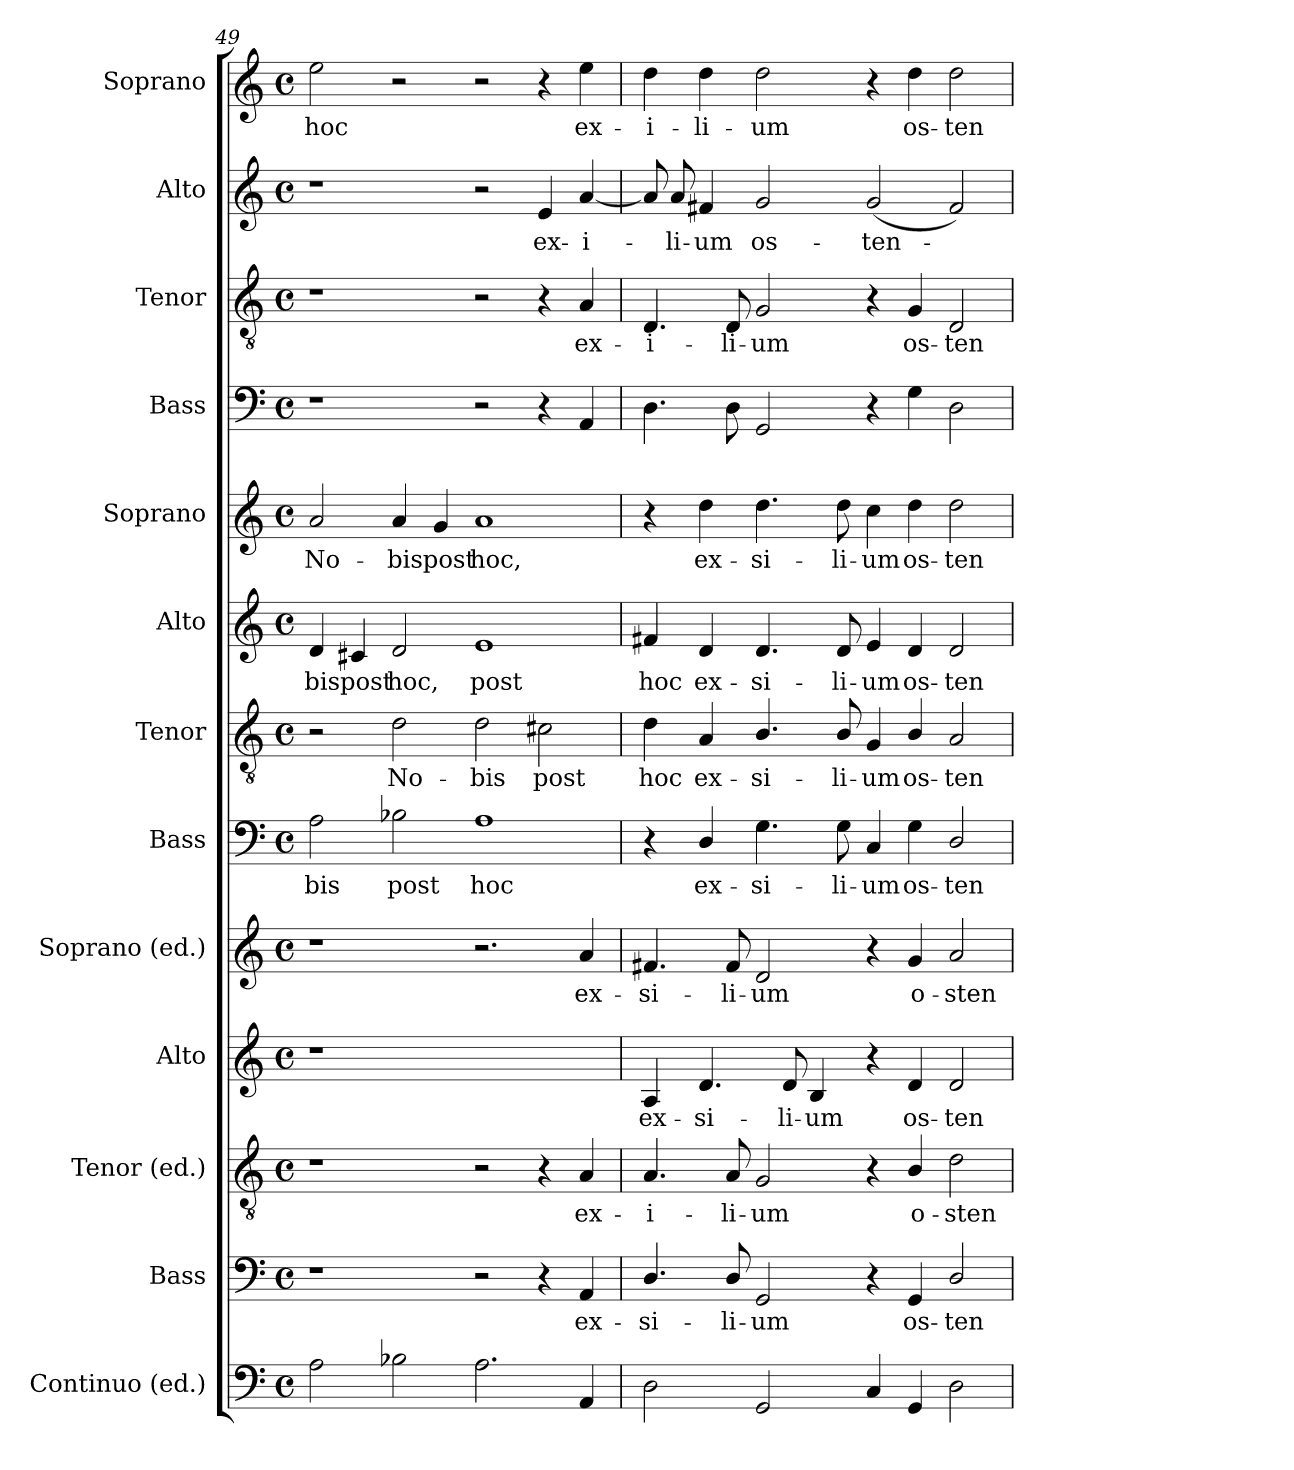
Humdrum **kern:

**kern	**kern	**text	**kern	**text	**kern	**text	**kern	**text	**kern	**text	**kern	**text	**kern	**text	**kern	**text	**kern	**kern	**text	**kern	**text	**kern	**text
*part13	*part12	*part12	*part11	*part11	*part10	*part10	*part9	*part9	*part8	*part8	*part7	*part7	*part6	*part6	*part5	*part5	*part4	*part3	*part3	*part2	*part2	*part1	*part1
*staff13	*staff12	*staff12	*staff11	*staff11	*staff10	*staff10	*staff9	*staff9	*staff8	*staff8	*staff7	*staff7	*staff6	*staff6	*staff5	*staff5	*staff4	*staff3	*staff3	*staff2	*staff2	*staff1	*staff1
*I"Continuo (ed.)	*I"Bass	*	*I"Tenor (ed.)	*	*I"Alto	*	*I"Soprano (ed.)	*	*I"Bass	*	*I"Tenor	*	*I"Alto	*	*I"Soprano	*	*I"Bass	*I"Tenor	*	*I"Alto	*	*I"Soprano	*
*I'Cont.	*I'B.	*	*I'T.	*	*I'A.	*	*I'S.	*	*I'B.	*	*I'T.	*	*I'A.	*	*I'S.	*	*I'B.	*I'T.	*	*I'A.	*	*I'S.	*
*clefF4	*clefF4	*	*clefGv2	*	*clefG2	*	*clefG2	*	*clefF4	*	*clefGv2	*	*clefG2	*	*clefG2	*	*clefF4	*clefGv2	*	*clefG2	*	*clefG2	*
*	*	*	*	*	*	*	*	*	*	*	*ITrd7c12	*	*	*	*	*	*	*ITrd7c12	*	*	*	*	*
*k[]	*k[]	*	*k[]	*	*k[]	*	*k[]	*	*k[]	*	*k[]	*	*k[]	*	*k[]	*	*k[]	*k[]	*	*k[]	*	*k[]	*
*C:	*C:	*	*C:	*	*C:	*	*C:	*	*C:	*	*C:	*	*C:	*	*C:	*	*C:	*C:	*	*C:	*	*C:	*
*M4/4	*M4/4	*	*M4/4	*	*M4/4	*	*M4/4	*	*M4/4	*	*M4/4	*	*M4/4	*	*M4/4	*	*M4/4	*M4/4	*	*M4/4	*	*M4/4	*
*met(c)	*met(c)	*	*met(c)	*	*met(c)	*	*met(c)	*	*met(c)	*	*met(c)	*	*met(c)	*	*met(c)	*	*met(c)	*met(c)	*	*met(c)	*	*met(c)	*
=49	=49	=49	=49	=49	=49	=49	=49	=49	=49	=49	=49	=49	=49	=49	=49	=49	=49	=49	=49	=49	=49	=49	=49
!	!	!	!	!	!LO:N:vis=1	!	!	!	!	!	!	!	!	!	!	!	!	!	!	!	!	!	!
!	!	!	!	!	!	!	!	!	!	!LO:LY:b:color=#000000	!	!	!	!	!	!	!	!	!	!	!	!	!
!	!	!	!	!	!	!	!	!	!	!	!	!	!	!LO:LY:b:color=#000000	!	!	!	!	!	!	!	!	!
!	!	!	!	!	!	!	!	!	!	!	!	!	!	!	!	!LO:LY:b:color=#000000	!	!	!	!	!	!	!
!	!	!	!	!	!	!	!	!	!	!	!	!	!	!	!	!	!	!	!	!	!	!	!LO:LY:b:color=#000000
2Ai\	1r	.	1r	.	1r	.	1r	.	2Ai\	-bis	2r	.	4di/	-bis	2ai/	No-	1r	1r	.	1r	.	2eei\	hoc
!	!	!	!	!	!	!	!	!	!	!	!	!	!	!LO:LY:b:color=#000000	!	!	!	!	!	!	!	!	!
.	.	.	.	.	.	.	.	.	.	.	.	.	4c#Xi/	post	.	.	.	.	.	.	.	.	.
!	!	!	!	!	!	!	!	!	!	!LO:LY:b:color=#000000	!	!	!	!	!	!	!	!	!	!	!	!	!
!	!	!	!	!	!	!	!	!	!	!	!	!LO:LY:b:color=#000000	!	!	!	!	!	!	!	!	!	!	!
!	!	!	!	!	!	!	!	!	!	!	!	!	!	!LO:LY:b:color=#000000	!	!	!	!	!	!	!	!	!
!	!	!	!	!	!	!	!	!	!	!	!	!	!	!	!	!LO:LY:b:color=#000000	!	!	!	!	!	!	!
2B-Xi\	.	.	.	.	.	.	.	.	2B-Xi\	post	2Di\	No-	2di/	hoc,	4ai/	-bis	.	.	.	.	.	2r	.
!	!	!	!	!	!	!	!	!	!	!	!	!	!	!	!	!LO:LY:b:color=#000000	!	!	!	!	!	!	!
.	.	.	.	.	.	.	.	.	.	.	.	.	.	.	4gi/	post	.	.	.	.	.	.	.
!	!	!	!	!	!	!	!	!	!	!LO:LY:b:color=#000000	!	!	!	!	!	!	!	!	!	!	!	!	!
!	!	!	!	!	!	!	!	!	!	!	!	!LO:LY:b:color=#000000	!	!	!	!	!	!	!	!	!	!	!
!	!	!	!	!	!	!	!	!	!	!	!	!	!	!LO:LY:b:color=#000000	!	!	!	!	!	!	!	!	!
!	!	!	!	!	!	!	!	!	!	!	!	!	!	!	!	!LO:LY:b:color=#000000	!	!	!	!	!	!	!
2.Ai\	2r	.	2r	.	1ryy	.	2.r	.	1Ai	hoc	2Di\	-bis	1ei	post	1ai	hoc,	2r	2r	.	2r	.	2r	.
!	!	!	!	!	!	!	!	!	!	!	!	!LO:LY:b:color=#000000	!	!	!	!	!	!	!	!	!	!	!
!	!	!	!	!	!	!	!	!	!	!	!	!	!	!	!	!	!	!	!	!	!LO:LY:b:color=#000000	!	!
.	4r	.	4r	.	.	.	.	.	.	.	2C#Xi\	post	.	.	.	.	4r	4r	.	4ei/	ex-	4r	.
!	!	!LO:LY:b:color=#000000	!	!	!	!	!	!	!	!	!	!	!	!	!	!	!	!	!	!	!	!	!
!	!	!	!	!LO:LY:b:color=#000000	!	!	!	!	!	!	!	!	!	!	!	!	!	!	!	!	!	!	!
!	!	!	!	!	!	!	!	!LO:LY:b:color=#000000	!	!	!	!	!	!	!	!	!	!	!	!	!	!	!
!	!	!	!	!	!	!	!	!	!	!	!	!	!	!	!	!	!	!	!LO:LY:b:color=#000000	!	!	!	!
!	!	!	!	!	!	!	!	!	!	!	!	!	!	!	!	!	!	!	!	!	!LO:LY:b:color=#000000	!	!
!	!	!	!	!	!	!	!	!	!	!	!	!	!	!	!	!	!	!	!	!	!	!	!LO:LY:b:color=#000000
4AAi/	4AAi/	ex-	4Ai/	ex-	.	.	4ai/	ex-	.	.	.	.	.	.	.	.	4AAi/	4AAi/	ex-	[<4ai/	-i-	4eei\	ex-
!!LO:PB:g=z
=50	=50	=50	=50	=50	=50	=50	=50	=50	=50	=50	=50	=50	=50	=50	=50	=50	=50	=50	=50	=50	=50	=50	=50
!	!	!LO:LY:b:color=#000000	!	!	!	!	!	!	!	!	!	!	!	!	!	!	!	!	!	!	!	!	!
!	!	!	!	!LO:LY:b:color=#000000	!	!	!	!	!	!	!	!	!	!	!	!	!	!	!	!	!	!	!
!	!	!	!	!	!	!LO:LY:b:color=#000000	!	!	!	!	!	!	!	!	!	!	!	!	!	!	!	!	!
!	!	!	!	!	!	!	!	!LO:LY:b:color=#000000	!	!	!	!	!	!	!	!	!	!	!	!	!	!	!
!	!	!	!	!	!	!	!	!	!	!	!	!LO:LY:b:color=#000000	!	!	!	!	!	!	!	!	!	!	!
!	!	!	!	!	!	!	!	!	!	!	!	!	!	!LO:LY:b:color=#000000	!	!	!	!	!	!	!	!	!
!	!	!	!	!	!	!	!	!	!	!	!	!	!	!	!	!	!	!	!LO:LY:b:color=#000000	!	!	!	!
!	!	!	!	!	!	!	!	!	!	!	!	!	!	!	!	!	!	!	!	!	!	!	!LO:LY:b:color=#000000
2Di\	4.Di/	-si-	4.Ai/	-i-	4Ai/	ex-	4.f#Xi/	-si-	4r	.	4Di\	hoc	4f#Xi/	hoc	4r	.	4.Di\	4.DDi/	-i-	8ai/]	.	4ddi\	-i-
!	!	!	!	!	!	!	!	!	!	!	!	!	!	!	!	!	!	!	!	!	!LO:LY:b:color=#000000	!	!
.	.	.	.	.	.	.	.	.	.	.	.	.	.	.	.	.	.	.	.	8ai/	-li-	.	.
!	!	!	!	!	!	!LO:LY:b:color=#000000	!	!	!	!	!	!	!	!	!	!	!	!	!	!	!	!	!
!	!	!	!	!	!	!	!	!	!	!LO:LY:b:color=#000000	!	!	!	!	!	!	!	!	!	!	!	!	!
!	!	!	!	!	!	!	!	!	!	!	!	!LO:LY:b:color=#000000	!	!	!	!	!	!	!	!	!	!	!
!	!	!	!	!	!	!	!	!	!	!	!	!	!	!LO:LY:b:color=#000000	!	!	!	!	!	!	!	!	!
!	!	!	!	!	!	!	!	!	!	!	!	!	!	!	!	!LO:LY:b:color=#000000	!	!	!	!	!	!	!
!	!	!	!	!	!	!	!	!	!	!	!	!	!	!	!	!	!	!	!	!	!LO:LY:b:color=#000000	!	!
!	!	!	!	!	!	!	!	!	!	!	!	!	!	!	!	!	!	!	!	!	!	!	!LO:LY:b:color=#000000
.	.	.	.	.	4.di/	-si-	.	.	4Di/	ex-	4AAi/	ex-	4di/	ex-	4ddi\	ex-	.	.	.	4f#Xi/	-um	4ddi\	-li-
!	!	!LO:LY:b:color=#000000	!	!	!	!	!	!	!	!	!	!	!	!	!	!	!	!	!	!	!	!	!
!	!	!	!	!LO:LY:b:color=#000000	!	!	!	!	!	!	!	!	!	!	!	!	!	!	!	!	!	!	!
!	!	!	!	!	!	!	!	!LO:LY:b:color=#000000	!	!	!	!	!	!	!	!	!	!	!	!	!	!	!
!	!	!	!	!	!	!	!	!	!	!	!	!	!	!	!	!	!	!	!LO:LY:b:color=#000000	!	!	!	!
.	8Di/	-li-	8Ai/	-li-	.	.	8f#i/	-li-	.	.	.	.	.	.	.	.	8Di\	8DDi/	-li-	.	.	.	.
!	!	!LO:LY:b:color=#000000	!	!	!	!	!	!	!	!	!	!	!	!	!	!	!	!	!	!	!	!	!
!	!	!	!	!LO:LY:b:color=#000000	!	!	!	!	!	!	!	!	!	!	!	!	!	!	!	!	!	!	!
!	!	!	!	!	!	!	!	!LO:LY:b:color=#000000	!	!	!	!	!	!	!	!	!	!	!	!	!	!	!
!	!	!	!	!	!	!	!	!	!	!LO:LY:b:color=#000000	!	!	!	!	!	!	!	!	!	!	!	!	!
!	!	!	!	!	!	!	!	!	!	!	!	!LO:LY:b:color=#000000	!	!	!	!	!	!	!	!	!	!	!
!	!	!	!	!	!	!	!	!	!	!	!	!	!	!LO:LY:b:color=#000000	!	!	!	!	!	!	!	!	!
!	!	!	!	!	!	!	!	!	!	!	!	!	!	!	!	!LO:LY:b:color=#000000	!	!	!	!	!	!	!
!	!	!	!	!	!	!	!	!	!	!	!	!	!	!	!	!	!	!	!LO:LY:b:color=#000000	!	!	!	!
!	!	!	!	!	!	!	!	!	!	!	!	!	!	!	!	!	!	!	!	!	!LO:LY:b:color=#000000	!	!
!	!	!	!	!	!	!	!	!	!	!	!	!	!	!	!	!	!	!	!	!	!	!	!LO:LY:b:color=#000000
2GGi/	2GGi/	-um	2Gi/	-um	.	.	2di/	-um	4.Gi\	-si-	4.BBi/	-si-	4.di/	-si-	4.ddi\	-si-	2GGi/	2GGi/	-um	2gi/	os-	2ddi\	-um
!	!	!	!	!	!	!LO:LY:b:color=#000000	!	!	!	!	!	!	!	!	!	!	!	!	!	!	!	!	!
.	.	.	.	.	8di/	-li-	.	.	.	.	.	.	.	.	.	.	.	.	.	.	.	.	.
!	!	!	!	!	!	!LO:LY:b:color=#000000	!	!	!	!	!	!	!	!	!	!	!	!	!	!	!	!	!
.	.	.	.	.	4Bi/	-um	.	.	.	.	.	.	.	.	.	.	.	.	.	.	.	.	.
!	!	!	!	!	!	!	!	!	!	!LO:LY:b:color=#000000	!	!	!	!	!	!	!	!	!	!	!	!	!
!	!	!	!	!	!	!	!	!	!	!	!	!LO:LY:b:color=#000000	!	!	!	!	!	!	!	!	!	!	!
!	!	!	!	!	!	!	!	!	!	!	!	!	!	!LO:LY:b:color=#000000	!	!	!	!	!	!	!	!	!
!	!	!	!	!	!	!	!	!	!	!	!	!	!	!	!	!LO:LY:b:color=#000000	!	!	!	!	!	!	!
.	.	.	.	.	.	.	.	.	8Gi\	-li-	8BBi/	-li-	8di/	-li-	8ddi\	-li-	.	.	.	.	.	.	.
!	!	!	!	!	!	!	!	!	!	!LO:LY:b:color=#000000	!	!	!	!	!	!	!	!	!	!	!	!	!
!	!	!	!	!	!	!	!	!	!	!	!	!LO:LY:b:color=#000000	!	!	!	!	!	!	!	!	!	!	!
!	!	!	!	!	!	!	!	!	!	!	!	!	!	!LO:LY:b:color=#000000	!	!	!	!	!	!	!	!	!
!	!	!	!	!	!	!	!	!	!	!	!	!	!	!	!	!LO:LY:b:color=#000000	!	!	!	!	!	!	!
!	!	!	!	!	!	!	!	!	!	!	!	!	!	!	!	!	!	!	!	!	!LO:LY:b:color=#000000	!	!
4Ci/	4r	.	4r	.	4r	.	4r	.	4Ci/	-um	4GGi/	-um	4ei/	-um	4cci\	-um	4r	4r	.	(2gi/	-ten-	4r	.
!	!	!LO:LY:b:color=#000000	!	!	!	!	!	!	!	!	!	!	!	!	!	!	!	!	!	!	!	!	!
!	!	!	!	!LO:LY:b:color=#000000	!	!	!	!	!	!	!	!	!	!	!	!	!	!	!	!	!	!	!
!	!	!	!	!	!	!LO:LY:b:color=#000000	!	!	!	!	!	!	!	!	!	!	!	!	!	!	!	!	!
!	!	!	!	!	!	!	!	!LO:LY:b:color=#000000	!	!	!	!	!	!	!	!	!	!	!	!	!	!	!
!	!	!	!	!	!	!	!	!	!	!LO:LY:b:color=#000000	!	!	!	!	!	!	!	!	!	!	!	!	!
!	!	!	!	!	!	!	!	!	!	!	!	!LO:LY:b:color=#000000	!	!	!	!	!	!	!	!	!	!	!
!	!	!	!	!	!	!	!	!	!	!	!	!	!	!LO:LY:b:color=#000000	!	!	!	!	!	!	!	!	!
!	!	!	!	!	!	!	!	!	!	!	!	!	!	!	!	!LO:LY:b:color=#000000	!	!	!	!	!	!	!
!	!	!	!	!	!	!	!	!	!	!	!	!	!	!	!	!	!	!	!LO:LY:b:color=#000000	!	!	!	!
!	!	!	!	!	!	!	!	!	!	!	!	!	!	!	!	!	!	!	!	!	!	!	!LO:LY:b:color=#000000
4GGi/	4GGi/	os-	4Bi/	o-	4di/	os-	4gi/	o-	4Gi\	os-	4BBi/	os-	4di/	os-	4ddi\	os-	4Gi\	4GGi/	os-	.	.	4ddi\	os-
!	!	!LO:LY:b:color=#000000	!	!	!	!	!	!	!	!	!	!	!	!	!	!	!	!	!	!	!	!	!
!	!	!	!	!LO:LY:b:color=#000000	!	!	!	!	!	!	!	!	!	!	!	!	!	!	!	!	!	!	!
!	!	!	!	!	!	!LO:LY:b:color=#000000	!	!	!	!	!	!	!	!	!	!	!	!	!	!	!	!	!
!	!	!	!	!	!	!	!	!LO:LY:b:color=#000000	!	!	!	!	!	!	!	!	!	!	!	!	!	!	!
!	!	!	!	!	!	!	!	!	!	!LO:LY:b:color=#000000	!	!	!	!	!	!	!	!	!	!	!	!	!
!	!	!	!	!	!	!	!	!	!	!	!	!LO:LY:b:color=#000000	!	!	!	!	!	!	!	!	!	!	!
!	!	!	!	!	!	!	!	!	!	!	!	!	!	!LO:LY:b:color=#000000	!	!	!	!	!	!	!	!	!
!	!	!	!	!	!	!	!	!	!	!	!	!	!	!	!	!LO:LY:b:color=#000000	!	!	!	!	!	!	!
!	!	!	!	!	!	!	!	!	!	!	!	!	!	!	!	!	!	!	!LO:LY:b:color=#000000	!	!	!	!
!	!	!	!	!	!	!	!	!	!	!	!	!	!	!	!	!	!	!	!	!	!	!	!LO:LY:b:color=#000000
2Di\	2Di/	-ten-	2di\	-sten-	2di/	-ten-	2ai/	-sten-	2Di/	-ten-	2AAi/	-ten-	2di/	-ten-	2ddi\	-ten-	2Di\	2DDi/	-ten-	2f#i/)	.	2ddi\	-ten-
=	=	=	=	=	=	=	=	=	=	=	=	=	=	=	=	=	=	=	=	=	=	=	=
*-	*-	*-	*-	*-	*-	*-	*-	*-	*-	*-	*-	*-	*-	*-	*-	*-	*-	*-	*-	*-	*-	*-	*-
